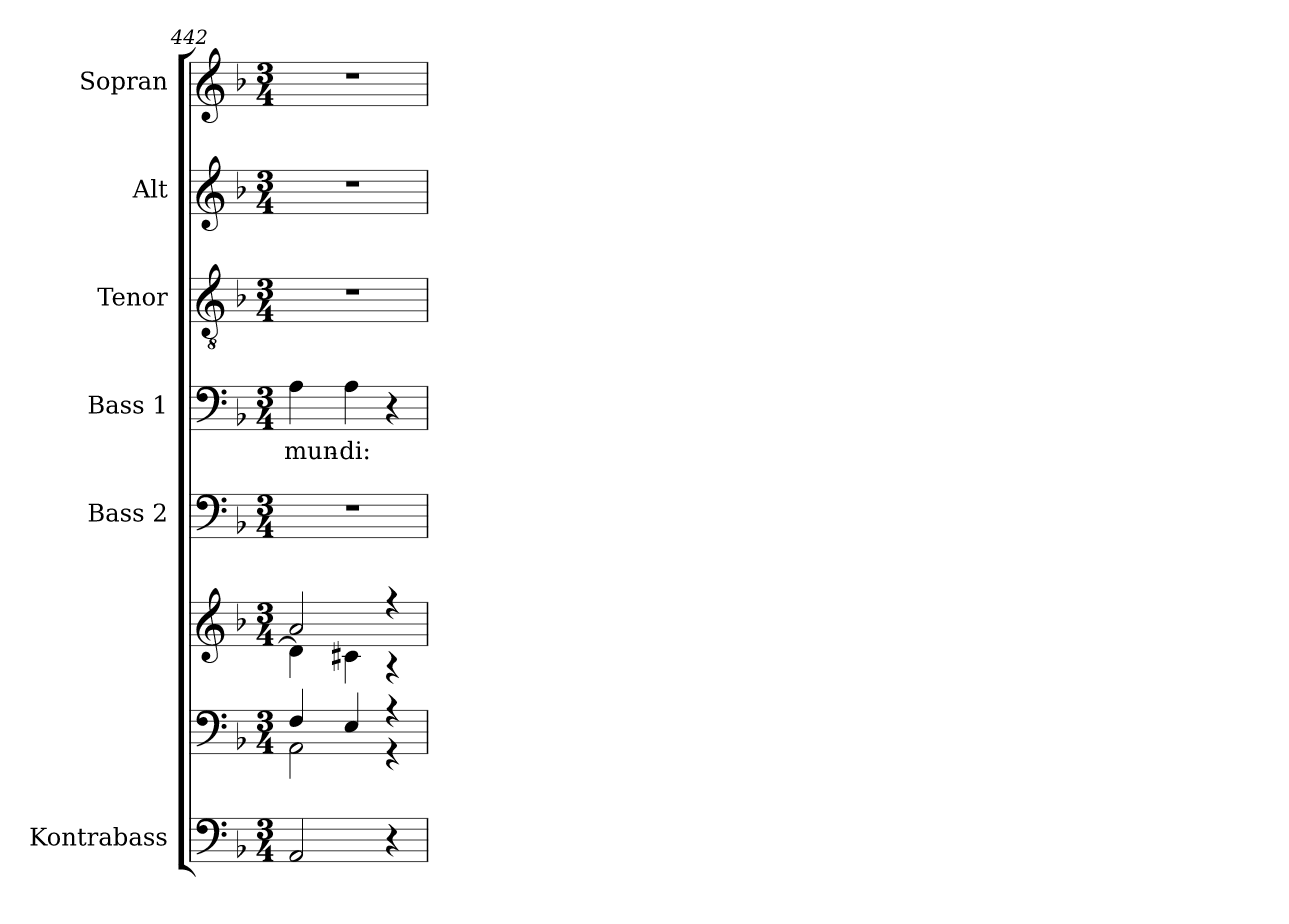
**kern	**kern	**kern	**kern	**kern	**text	**kern	**kern	**kern
*part7	*part6	*part6	*part5	*part4	*part4	*part3	*part2	*part1
*staff8	*staff7	*staff6	*staff5	*staff4	*staff4	*staff3	*staff2	*staff1
*I"Kontrabass	*	*	*I"Bass 2	*I"Bass 1	*	*I"Tenor	*I"Alt	*I"Sopran
*I'Kb.	*	*	*I'B. 2	*I'B. 1	*	*I'T.	*I'A.	*I'S.
*clefF4	*clefF4	*clefG2	*clefF4	*clefF4	*	*clefGv2	*clefG2	*clefG2
*ITrd7c12	*	*	*	*	*	*	*	*
*k[b-]	*k[b-]	*k[b-]	*k[b-]	*k[b-]	*	*k[b-]	*k[b-]	*k[b-]
*F:	*F:	*F:	*F:	*F:	*	*F:	*F:	*F:
*M3/4	*M3/4	*M3/4	*M3/4	*M3/4	*	*M3/4	*M3/4	*M3/4
=442	=442	=442	=442	=442	=442	=442	=442	=442
*	*^	*^	*	*	*	*	*	*
!	!	!	!	!	!	!	!LO:LY:b	!	!	!
2AAA/	4F/	2AA\	2a/	4d\]	2.r	4A\	mun-	2.r	2.r	2.r
!	!	!	!	!	!	!	!LO:LY:b	!	!	!
.	4E/	.	.	4c#X\	.	4A\	-di:	.	.	.
4r	4r	4r	4r	4r	.	4r	.	.	.	.
*	*v	*v	*	*	*	*	*	*	*	*
*	*	*v	*v	*	*	*	*	*	*
=	=	=	=	=	=	=	=	=
*-	*-	*-	*-	*-	*-	*-	*-	*-
